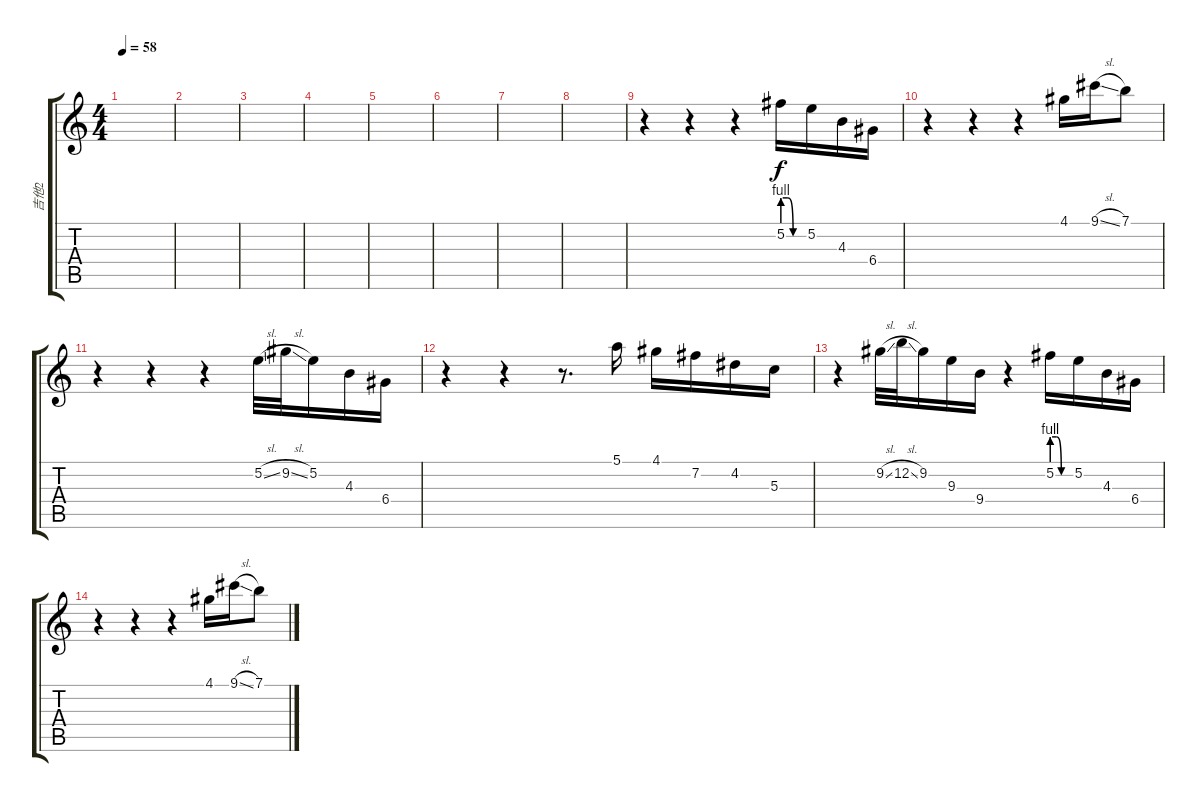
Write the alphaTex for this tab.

\track ("吉他2" "吉他2") {instrument acousticguitarsteel}
\staff {score tabs}
\tuning (E4 B3 G3 D3 A2 E2) {hide}
\ts (4 4)
\tempo 58
\clef g2
\ks c
|
|
|
|
|
|
|
|
r.4 r.4 r.4 5.2{be (custom 0 4 15 4 30 0 60 0)}.16{volume 16} 5.2.16 4.3.16 6.4.16 |
r.4 r.4 r.4 4.1.16 9.1{sl}.16 7.1.8 |
r.4{txt ""} r.4 r.4 5.2{sl}.32{volume 16} 9.2{sl}.32 5.2.16 4.3.16 6.4.16 |
r.4 r.4 r.8{d} 5.1.16 4.1.16 7.2.16 4.2.16 5.3.16 |
r.4 9.2{sl}.32 12.2{sl}.32 9.2.16 9.3.16 9.4.16 r.4 5.2{be (custom 0 4 15 4 30 0 60 0)}.16{volume 16} 5.2.16 4.3.16 6.4.16 |
r.4 r.4 r.4 4.1.16 9.1{sl}.16 7.1.8
